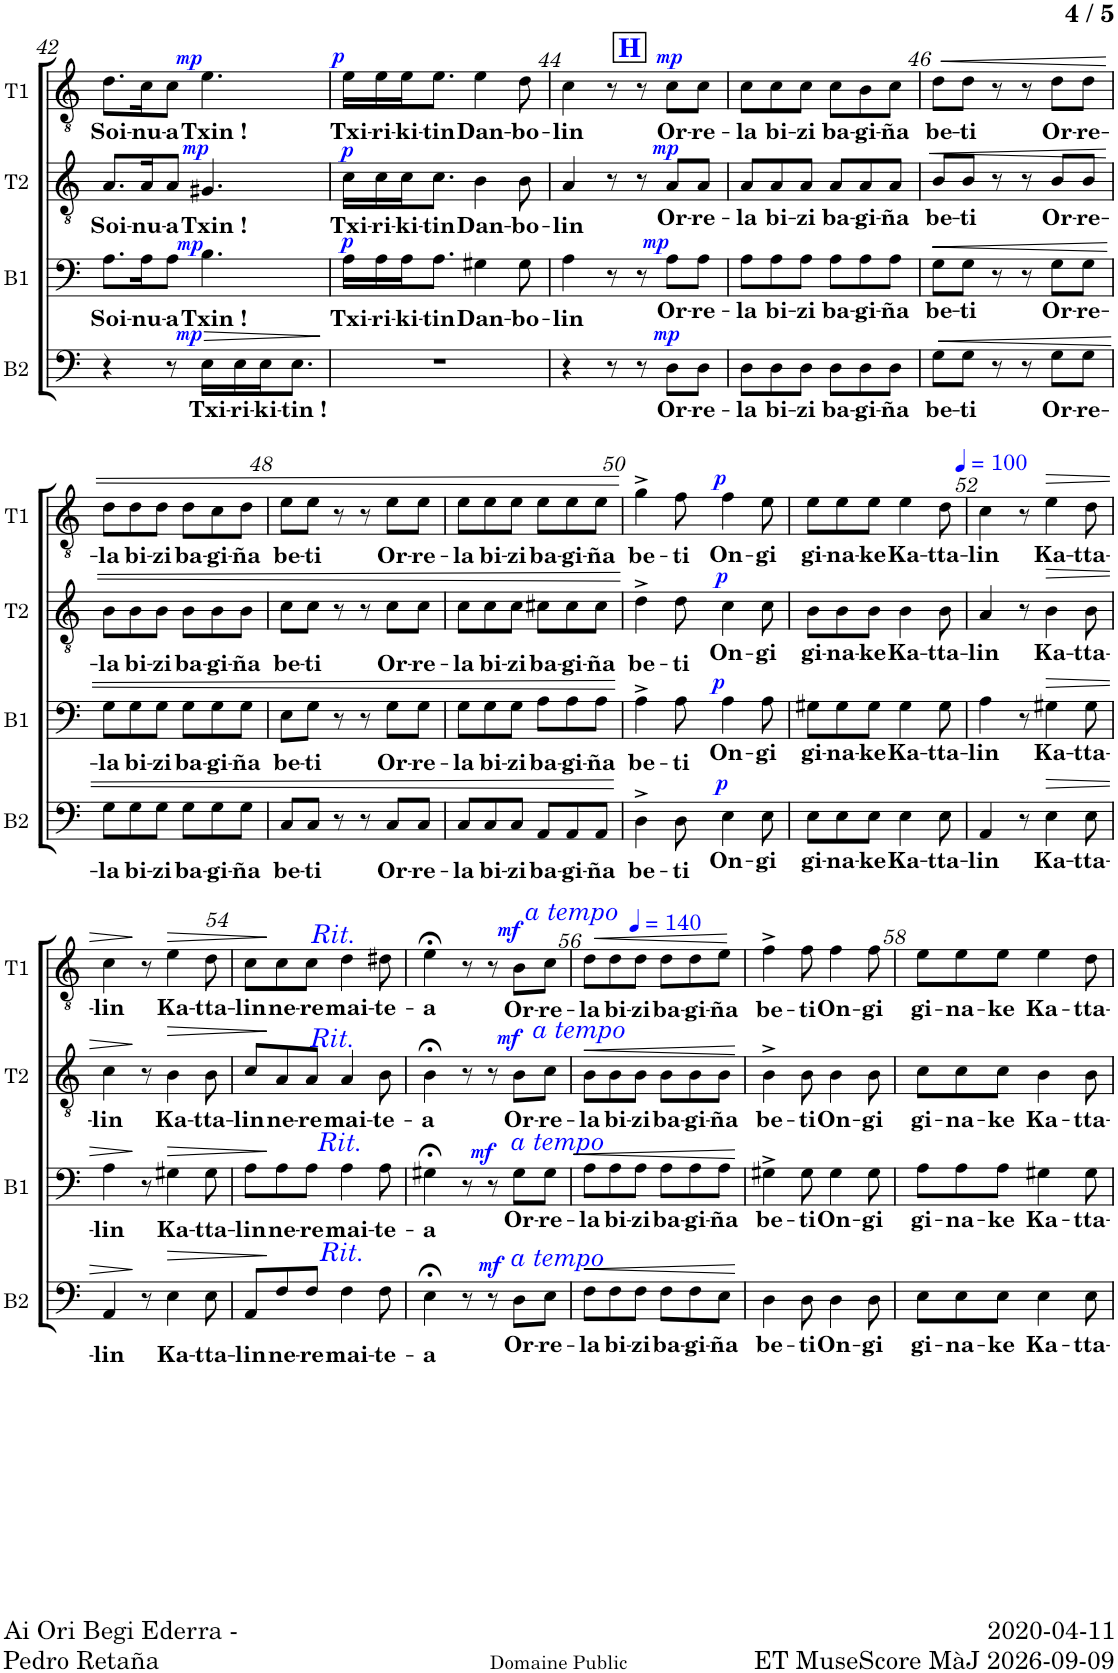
**kern	**text	**dynam	**kern	**text	**dynam	**kern	**text	**dynam	**kern	**text	**dynam
*part4	*part4	*part4	*part3	*part3	*part3	*part2	*part2	*part2	*part1	*part1	*part1
*staff4	*staff4	*staff4	*staff3	*staff3	*staff3	*staff2	*staff2	*staff2	*staff1	*staff1	*staff1
*I"Basse	*	*	*I"Baryton	*	*	*I"Ténor 2	*	*	*I"Ténor 1	*	*
*I'B2	*	*	*I'B1	*	*	*I'T2	*	*	*I'T1	*	*
!!LO:PB:g=z
*clefF4	*	*	*clefF4	*	*	*clefGv2	*	*	*clefGv2	*	*
*k[]	*	*	*k[]	*	*	*k[]	*	*	*k[]	*	*
*M6/8	*	*	*M6/8	*	*	*M6/8	*	*	*M6/8	*	*
=42	=42	=42	=42	=42	=42	=42	=42	=42	=42	=42	=42
!	!	!	!	!LO:LY:b	!	!	!LO:LY:b	!	!	!LO:LY:b	!
4r	.	.	8.A\L	Soi-	.	8.A/L	Soi-	.	8.d\L	Soi-	.
!	!	!	!	!LO:LY:b	!	!	!LO:LY:b	!	!	!LO:LY:b	!
.	.	.	16A\K	-nu-	.	16A/K	-nu-	.	16c\K	-nu-	.
!	!	!	!	!LO:LY:b	!	!	!LO:LY:b	!	!	!LO:LY:b	!
8r	.	.	8A\J	-a	.	8A/J	-a	.	8c\J	-a	.
!	!LO:LY:b	!LO:HP:b	!	!LO:LY:b	!	!	!LO:LY:b	!	!	!LO:LY:b	!
!	!	!LO:DY:n=1:a	!	!	!LO:DY:a	!	!	!LO:DY:a	!	!	!LO:DY:a
16E\LL	Txi-	> mp	4.B\	Txin !	mp	4.G#X/	Txin !	mp	4.e\	Txin !	mp
!	!LO:LY:b	!	!	!	!	!	!	!	!	!	!
16E\	-ri-	.	.	.	.	.	.	.	.	.	.
!	!LO:LY:b	!	!	!	!	!	!	!	!	!	!
16E\J	-ki-	.	.	.	.	.	.	.	.	.	.
!	!LO:LY:b	!	!	!	!	!	!	!	!	!	!
8.E\J	-tin !	.	.	.	.	.	.	.	.	.	.
.	.	]	.	.	.	.	.	.	.	.	.
=43	=43	=43	=43	=43	=43	=43	=43	=43	=43	=43	=43
!	!	!	!	!LO:LY:b	!LO:DY:a	!	!LO:LY:b	!LO:DY:a	!	!LO:LY:b	!LO:DY:a
2.r	.	.	16A\LL	Txi-	p	16c\LL	Txi-	p	16e\LL	Txi-	p
!	!	!	!	!LO:LY:b	!	!	!LO:LY:b	!	!	!LO:LY:b	!
.	.	.	16A\	-ri-	.	16c\	-ri-	.	16e\	-ri-	.
!	!	!	!	!LO:LY:b	!	!	!LO:LY:b	!	!	!LO:LY:b	!
.	.	.	16A\J	-ki-	.	16c\J	-ki-	.	16e\J	-ki-	.
!	!	!	!	!LO:LY:b	!	!	!LO:LY:b	!	!	!LO:LY:b	!
.	.	.	8.A\J	-tin	.	8.c\J	-tin	.	8.e\J	-tin	.
!	!	!	!	!LO:LY:b	!	!	!LO:LY:b	!	!	!LO:LY:b	!
.	.	.	4G#X\	Dan-	.	4B\	Dan-	.	4e\	Dan-	.
!	!	!	!	!LO:LY:b	!	!	!LO:LY:b	!	!	!LO:LY:b	!
.	.	.	8G#\	-bo-	.	8B\	-bo-	.	8d\	-bo-	.
!!LO:REH:place=s1:a:B:cj:color=#0000FF:fs=14:t=H:qo=2
=44	=44	=44	=44	=44	=44	=44	=44	=44	=44	=44	=44
!	!	!	!	!LO:LY:b	!	!	!LO:LY:b	!	!	!LO:LY:b	!
4r	.	.	4A\	-lin	.	4A/	-lin	.	4c\	-lin	.
8r	.	.	8r	.	.	8r	.	.	8r	.	.
8r	.	.	8r	.	.	8r	.	.	8r	.	.
!	!LO:LY:b	!LO:DY:a	!	!LO:LY:b	!LO:DY:a	!	!LO:LY:b	!LO:DY:a	!	!LO:LY:b	!LO:DY:a
8D\L	Or-	mp	8A\L	Or-	mp	8A/L	Or-	mp	8c\L	Or-	mp
!	!LO:LY:b	!	!	!LO:LY:b	!	!	!LO:LY:b	!	!	!LO:LY:b	!
8D\J	-re-	.	8A\J	-re-	.	8A/J	-re-	.	8c\J	-re-	.
=45	=45	=45	=45	=45	=45	=45	=45	=45	=45	=45	=45
!	!LO:LY:b	!	!	!LO:LY:b	!	!	!LO:LY:b	!	!	!LO:LY:b	!
8D\L	-la	.	8A\L	-la	.	8A/L	-la	.	8c\L	-la	.
!	!LO:LY:b	!	!	!LO:LY:b	!	!	!LO:LY:b	!	!	!LO:LY:b	!
8D\	bi-	.	8A\	bi-	.	8A/	bi-	.	8c\	bi-	.
!	!LO:LY:b	!	!	!LO:LY:b	!	!	!LO:LY:b	!	!	!LO:LY:b	!
8D\J	-zi	.	8A\J	-zi	.	8A/J	-zi	.	8c\J	-zi	.
!	!LO:LY:b	!	!	!LO:LY:b	!	!	!LO:LY:b	!	!	!LO:LY:b	!
8D\L	ba-	.	8A\L	ba-	.	8A/L	ba-	.	8c\L	ba-	.
!	!LO:LY:b	!	!	!LO:LY:b	!	!	!LO:LY:b	!	!	!LO:LY:b	!
8D\	-gi-	.	8A\	-gi-	.	8A/	-gi-	.	8B\	-gi-	.
!	!LO:LY:b	!	!	!LO:LY:b	!	!	!LO:LY:b	!	!	!LO:LY:b	!
8D\J	-ña	.	8A\J	-ña	.	8A/J	-ña	.	8c\J	-ña	.
=46	=46	=46	=46	=46	=46	=46	=46	=46	=46	=46	=46
!	!LO:LY:b	!LO:HP:b	!	!LO:LY:b	!LO:HP:b	!	!LO:LY:b	!LO:HP:b	!	!LO:LY:b	!LO:HP:b
8G\L	be-	<	8G\L	be-	<	8B/L	be-	<	8d\L	be-	<
!	!LO:LY:b	!	!	!LO:LY:b	!	!	!LO:LY:b	!	!	!LO:LY:b	!
8G\J	-ti	.	8G\J	-ti	.	8B/J	-ti	.	8d\J	-ti	.
8r	.	.	8r	.	.	8r	.	.	8r	.	.
8r	.	.	8r	.	.	8r	.	.	8r	.	.
!	!LO:LY:b	!	!	!LO:LY:b	!	!	!LO:LY:b	!	!	!LO:LY:b	!
8G\L	Or-	.	8G\L	Or-	.	8B/L	Or-	.	8d\L	Or-	.
!	!LO:LY:b	!	!	!LO:LY:b	!	!	!LO:LY:b	!	!	!LO:LY:b	!
8G\J	-re-	.	8G\J	-re-	.	8B/J	-re-	.	8d\J	-re-	.
!!LO:LB:g=z
=47	=47	=47	=47	=47	=47	=47	=47	=47	=47	=47	=47
!	!LO:LY:b	!	!	!LO:LY:b	!	!	!LO:LY:b	!	!	!LO:LY:b	!
8G\L	-la	.	8G\L	-la	.	8B\L	-la	.	8d\L	-la	.
!	!LO:LY:b	!	!	!LO:LY:b	!	!	!LO:LY:b	!	!	!LO:LY:b	!
8G\	bi-	.	8G\	bi-	.	8B\	bi-	.	8d\	bi-	.
!	!LO:LY:b	!	!	!LO:LY:b	!	!	!LO:LY:b	!	!	!LO:LY:b	!
8G\J	-zi	.	8G\J	-zi	.	8B\J	-zi	.	8d\J	-zi	.
!	!LO:LY:b	!	!	!LO:LY:b	!	!	!LO:LY:b	!	!	!LO:LY:b	!
8G\L	ba-	.	8G\L	ba-	.	8B\L	ba-	.	8d\L	ba-	.
!	!LO:LY:b	!	!	!LO:LY:b	!	!	!LO:LY:b	!	!	!LO:LY:b	!
8G\	-gi-	.	8G\	-gi-	.	8B\	-gi-	.	8c\	-gi-	.
!	!LO:LY:b	!	!	!LO:LY:b	!	!	!LO:LY:b	!	!	!LO:LY:b	!
8G\J	-ña	.	8G\J	-ña	.	8B\J	-ña	.	8d\J	-ña	.
=48	=48	=48	=48	=48	=48	=48	=48	=48	=48	=48	=48
!	!LO:LY:b	!	!	!LO:LY:b	!	!	!LO:LY:b	!	!	!LO:LY:b	!
8C/L	be-	.	8E\L	be-	.	8c\L	be-	.	8e\L	be-	.
!	!LO:LY:b	!	!	!LO:LY:b	!	!	!LO:LY:b	!	!	!LO:LY:b	!
8C/J	-ti	.	8G\J	-ti	.	8c\J	-ti	.	8e\J	-ti	.
8r	.	.	8r	.	.	8r	.	.	8r	.	.
8r	.	.	8r	.	.	8r	.	.	8r	.	.
!	!LO:LY:b	!	!	!LO:LY:b	!	!	!LO:LY:b	!	!	!LO:LY:b	!
8C/L	Or-	.	8G\L	Or-	.	8c\L	Or-	.	8e\L	Or-	.
!	!LO:LY:b	!	!	!LO:LY:b	!	!	!LO:LY:b	!	!	!LO:LY:b	!
8C/J	-re-	.	8G\J	-re-	.	8c\J	-re-	.	8e\J	-re-	.
=49	=49	=49	=49	=49	=49	=49	=49	=49	=49	=49	=49
!	!LO:LY:b	!	!	!LO:LY:b	!	!	!LO:LY:b	!	!	!LO:LY:b	!
8C/L	-la	.	8G\L	-la	.	8c\L	-la	.	8e\L	-la	.
!	!LO:LY:b	!	!	!LO:LY:b	!	!	!LO:LY:b	!	!	!LO:LY:b	!
8C/	bi-	.	8G\	bi-	.	8c\	bi-	.	8e\	bi-	.
!	!LO:LY:b	!	!	!LO:LY:b	!	!	!LO:LY:b	!	!	!LO:LY:b	!
8C/J	-zi	.	8G\J	-zi	.	8c\J	-zi	.	8e\J	-zi	.
!	!LO:LY:b	!	!	!LO:LY:b	!	!	!LO:LY:b	!	!	!LO:LY:b	!
8AA/L	ba-	.	8A\L	ba-	.	8c#X\L	ba-	.	8e\L	ba-	.
!	!LO:LY:b	!	!	!LO:LY:b	!	!	!LO:LY:b	!	!	!LO:LY:b	!
8AA/	-gi-	.	8A\	-gi-	.	8c#\	-gi-	.	8e\	-gi-	.
!	!LO:LY:b	!	!	!LO:LY:b	!	!	!LO:LY:b	!	!	!LO:LY:b	!
8AA/J	-ña	.	8A\J	-ña	.	8c#\J	-ña	.	8e\J	-ña	.
.	.	[	.	.	[	.	.	[	.	.	[
=50	=50	=50	=50	=50	=50	=50	=50	=50	=50	=50	=50
!	!LO:LY:b	!	!	!LO:LY:b	!	!	!LO:LY:b	!	!	!LO:LY:b	!
4D^\	be-	.	4A^\	be-	.	4d^\	be-	.	4g^\	be-	.
!	!LO:LY:b	!	!	!LO:LY:b	!	!	!LO:LY:b	!	!	!LO:LY:b	!
8D\	-ti	.	8A\	-ti	.	8d\	-ti	.	8f\	-ti	.
!	!LO:LY:b	!LO:DY:a	!	!LO:LY:b	!LO:DY:a	!	!LO:LY:b	!LO:DY:a	!	!LO:LY:b	!LO:DY:a
4E\	On-	p	4A\	On-	p	4c\	On-	p	4f\	On-	p
!	!LO:LY:b	!	!	!LO:LY:b	!	!	!LO:LY:b	!	!	!LO:LY:b	!
8E\	-gi	.	8A\	-gi	.	8c\	-gi	.	8e\	-gi	.
=51	=51	=51	=51	=51	=51	=51	=51	=51	=51	=51	=51
!	!LO:LY:b	!	!	!LO:LY:b	!	!	!LO:LY:b	!	!	!LO:LY:b	!
8E\L	gi-	.	8G#X\L	gi-	.	8B\L	gi-	.	8e\L	gi-	.
!	!LO:LY:b	!	!	!LO:LY:b	!	!	!LO:LY:b	!	!	!LO:LY:b	!
8E\	-na-	.	8G#\	-na-	.	8B\	-na-	.	8e\	-na-	.
!	!LO:LY:b	!	!	!LO:LY:b	!	!	!LO:LY:b	!	!	!LO:LY:b	!
8E\J	-ke	.	8G#\J	-ke	.	8B\J	-ke	.	8e\J	-ke	.
!	!LO:LY:b	!	!	!LO:LY:b	!	!	!LO:LY:b	!	!	!LO:LY:b	!
4E\	Ka-	.	4G#\	Ka-	.	4B\	Ka-	.	4e\	Ka-	.
!	!LO:LY:b	!	!	!LO:LY:b	!	!	!LO:LY:b	!	!	!LO:LY:b	!
8E\	-tta-	.	8G#\	-tta-	.	8B\	-tta-	.	8d\	-tta-	.
=52	=52	=52	=52	=52	=52	=52	=52	=52	=52	=52	=52
!	!LO:LY:b	!	!	!LO:LY:b	!	!	!LO:LY:b	!	!	!LO:LY:b	!
4AA/	-lin	.	4A\	-lin	.	4A/	-lin	.	4c\	-lin	.
8r	.	.	8r	.	.	8r	.	.	8r	.	.
*	*	*	*	*	*	*	*	*	*MM100	*	*
!	!LO:LY:b	!LO:HP:b	!	!LO:LY:b	!LO:HP:b	!	!LO:LY:b	!LO:HP:b	!	!LO:LY:b	!LO:HP:b
4E\	Ka-	>	4G#X\	Ka-	>	4B\	Ka-	>	4e\	Ka-	>
!	!LO:LY:b	!	!	!LO:LY:b	!	!	!LO:LY:b	!	!	!LO:LY:b	!
8E\	-tta-	.	8G#\	-tta-	.	8B\	-tta-	.	8d\	-tta-	.
!!LO:LB:g=z
=53	=53	=53	=53	=53	=53	=53	=53	=53	=53	=53	=53
!	!LO:LY:b	!	!	!LO:LY:b	!	!	!LO:LY:b	!	!	!LO:LY:b	!
4AA/	-lin	.	4A\	-lin	.	4c\	-lin	.	4c\	-lin	.
8r	.	]	8r	.	]	8r	.	]	8r	.	]
!	!LO:LY:b	!LO:HP:b	!	!LO:LY:b	!LO:HP:b	!	!LO:LY:b	!LO:HP:b	!	!LO:LY:b	!LO:HP:b
4E\	Ka-	>	4G#X\	Ka-	>	4B\	Ka-	>	4e\	Ka-	>
!	!LO:LY:b	!	!	!LO:LY:b	!	!	!LO:LY:b	!	!	!LO:LY:b	!
8E\	-tta-	.	8G#\	-tta-	.	8B\	-tta-	.	8d\	-tta-	.
=54	=54	=54	=54	=54	=54	=54	=54	=54	=54	=54	=54
!	!LO:LY:b	!	!	!LO:LY:b	!	!	!LO:LY:b	!	!	!LO:LY:b	!
8AA/L	-lin	.	8A\L	-lin	.	8c/L	-lin	.	8c\L	-lin	.
!	!LO:LY:b	!	!	!LO:LY:b	!	!	!LO:LY:b	!	!	!LO:LY:b	!
8F/	ne-	]	8A\	ne-	]	8A/	ne-	]	8c\	ne-	]
!	!LO:LY:b	!	!	!LO:LY:b	!	!	!LO:LY:b	!	!	!LO:LY:b	!
8F/J	-re	.	8A\J	-re	.	8A/J	-re	.	8c\J	-re	.
!	!	!	!	!	!	!	!	!	!LO:TX:a:i:color=#0000FF:t=Rit.	!	!
!	!	!	!	!	!	!LO:TX:a:i:color=#0000FF:t=Rit.	!	!	!	!	!
!	!	!	!LO:TX:a:i:color=#0000FF:t=Rit.	!	!	!	!	!	!	!	!
!LO:TX:a:i:color=#0000FF:t=Rit.	!	!	!	!	!	!	!	!	!	!	!
!	!LO:LY:b	!	!	!LO:LY:b	!	!	!LO:LY:b	!	!	!LO:LY:b	!
4F\	mai-	.	4A\	mai-	.	4A/	mai-	.	4d\	mai-	.
!	!LO:LY:b	!	!	!LO:LY:b	!	!	!LO:LY:b	!	!	!LO:LY:b	!
8F\	-te-	.	8A\	-te-	.	8B\	-te-	.	8d#X\	-te-	.
=55	=55	=55	=55	=55	=55	=55	=55	=55	=55	=55	=55
!	!LO:LY:b	!	!	!LO:LY:b	!	!	!LO:LY:b	!	!	!LO:LY:b	!
*	*	*	*	*	*	*	*	*	*^	*	*
4E;<\	-a	.	4G#X;<\	-a	.	4B;<\	-a	.	4e;<\	2ryy	-a	.
8r	.	.	8r	.	.	8r	.	.	8r	.	.	.
!	!	!	!	!	!LO:DY:a	!	!	!	!	!	!	!
8r	.	.	8r	.	mf	8r	.	.	8r	.	.	.
*	*	*	*	*	*	*	*	*	*MM140	*	*	*
!	!	!	!	!	!	!LO:TX:a:i:color=#0000FF:t=a tempo	!	!	!	!	!	!
!	!	!	!LO:TX:a:i:color=#0000FF:t=a tempo	!	!	!	!	!	!	!	!	!
!LO:TX:a:i:color=#0000FF:t=a tempo	!	!	!	!	!	!	!	!	!	!	!	!
!	!LO:LY:b	!LO:DY:a	!	!LO:LY:b	!	!	!LO:LY:b	!LO:DY:a	!	!	!LO:LY:b	!LO:DY:a
8D\L	Or-	mf	8G#\L	Or-	.	8B\L	Or-	mf	8B\L	16ryy	Or-	mf
!	!	!	!	!	!	!	!	!	!	!LO:TX:a:i:color=#0000FF:t=a tempo	!	!
.	.	.	.	.	.	.	.	.	.	8.ryy	.	.
!	!LO:LY:b	!	!	!LO:LY:b	!	!	!LO:LY:b	!	!	!	!LO:LY:b	!
8E\J	-re-	.	8G#\J	-re-	.	8c\J	-re-	.	8c\J	.	-re-	.
=56	=56	=56	=56	=56	=56	=56	=56	=56	=56	=56	=56	=56
!	!LO:LY:b	!LO:HP:b	!	!LO:LY:b	!LO:HP:b	!	!LO:LY:b	!LO:HP:b	!	!	!LO:LY:b	!
*	*	*	*	*	*	*	*	*	*v	*v	*	*
8F\L	-la	<	8A\L	-la	<	8B\L	-la	<	8d\L	-la	.
!	!LO:LY:b	!	!	!LO:LY:b	!	!	!LO:LY:b	!	!	!LO:LY:b	!LO:HP:b
8F\	bi-	.	8A\	bi-	.	8B\	bi-	.	8d\	bi-	<
!	!LO:LY:b	!	!	!LO:LY:b	!	!	!LO:LY:b	!	!	!LO:LY:b	!
8F\J	-zi	.	8A\J	-zi	.	8B\J	-zi	.	8d\J	-zi	.
!	!LO:LY:b	!	!	!LO:LY:b	!	!	!LO:LY:b	!	!	!LO:LY:b	!
8F\L	ba-	.	8A\L	ba-	.	8B\L	ba-	.	8d\L	ba-	.
!	!LO:LY:b	!	!	!LO:LY:b	!	!	!LO:LY:b	!	!	!LO:LY:b	!
8F\	-gi-	.	8A\	-gi-	.	8B\	-gi-	.	8d\	-gi-	.
!	!LO:LY:b	!	!	!LO:LY:b	!	!	!LO:LY:b	!	!	!LO:LY:b	!
8E\J	-ña	.	8A\J	-ña	.	8B\J	-ña	.	8e\J	-ña	.
.	.	[	.	.	[	.	.	[	.	.	[
=57	=57	=57	=57	=57	=57	=57	=57	=57	=57	=57	=57
!	!LO:LY:b	!	!	!LO:LY:b	!	!	!LO:LY:b	!	!	!LO:LY:b	!
4D\	be-	.	4G#X^\	be-	.	4B^\	be-	.	4f^\	be-	.
!	!LO:LY:b	!	!	!LO:LY:b	!	!	!LO:LY:b	!	!	!LO:LY:b	!
8D\	-ti	.	8G#\	-ti	.	8B\	-ti	.	8f\	-ti	.
!	!LO:LY:b	!	!	!LO:LY:b	!	!	!LO:LY:b	!	!	!LO:LY:b	!
4D\	On-	.	4G#\	On-	.	4B\	On-	.	4f\	On-	.
!	!LO:LY:b	!	!	!LO:LY:b	!	!	!LO:LY:b	!	!	!LO:LY:b	!
8D\	-gi	.	8G#\	-gi	.	8B\	-gi	.	8f\	-gi	.
=58	=58	=58	=58	=58	=58	=58	=58	=58	=58	=58	=58
!	!LO:LY:b	!	!	!LO:LY:b	!	!	!LO:LY:b	!	!	!LO:LY:b	!
8E\L	gi-	.	8A\L	gi-	.	8c\L	gi-	.	8e\L	gi-	.
!	!LO:LY:b	!	!	!LO:LY:b	!	!	!LO:LY:b	!	!	!LO:LY:b	!
8E\	-na-	.	8A\	-na-	.	8c\	-na-	.	8e\	-na-	.
!	!LO:LY:b	!	!	!LO:LY:b	!	!	!LO:LY:b	!	!	!LO:LY:b	!
8E\J	-ke	.	8A\J	-ke	.	8c\J	-ke	.	8e\J	-ke	.
!	!LO:LY:b	!	!	!LO:LY:b	!	!	!LO:LY:b	!	!	!LO:LY:b	!
4E\	Ka-	.	4G#X\	Ka-	.	4B\	Ka-	.	4e\	Ka-	.
!	!LO:LY:b	!	!	!LO:LY:b	!	!	!LO:LY:b	!	!	!LO:LY:b	!
8E\	-tta-	.	8G#\	-tta-	.	8B\	-tta-	.	8d\	-tta-	.
=	=	=	=	=	=	=	=	=	=	=	=
*-	*-	*-	*-	*-	*-	*-	*-	*-	*-	*-	*-
